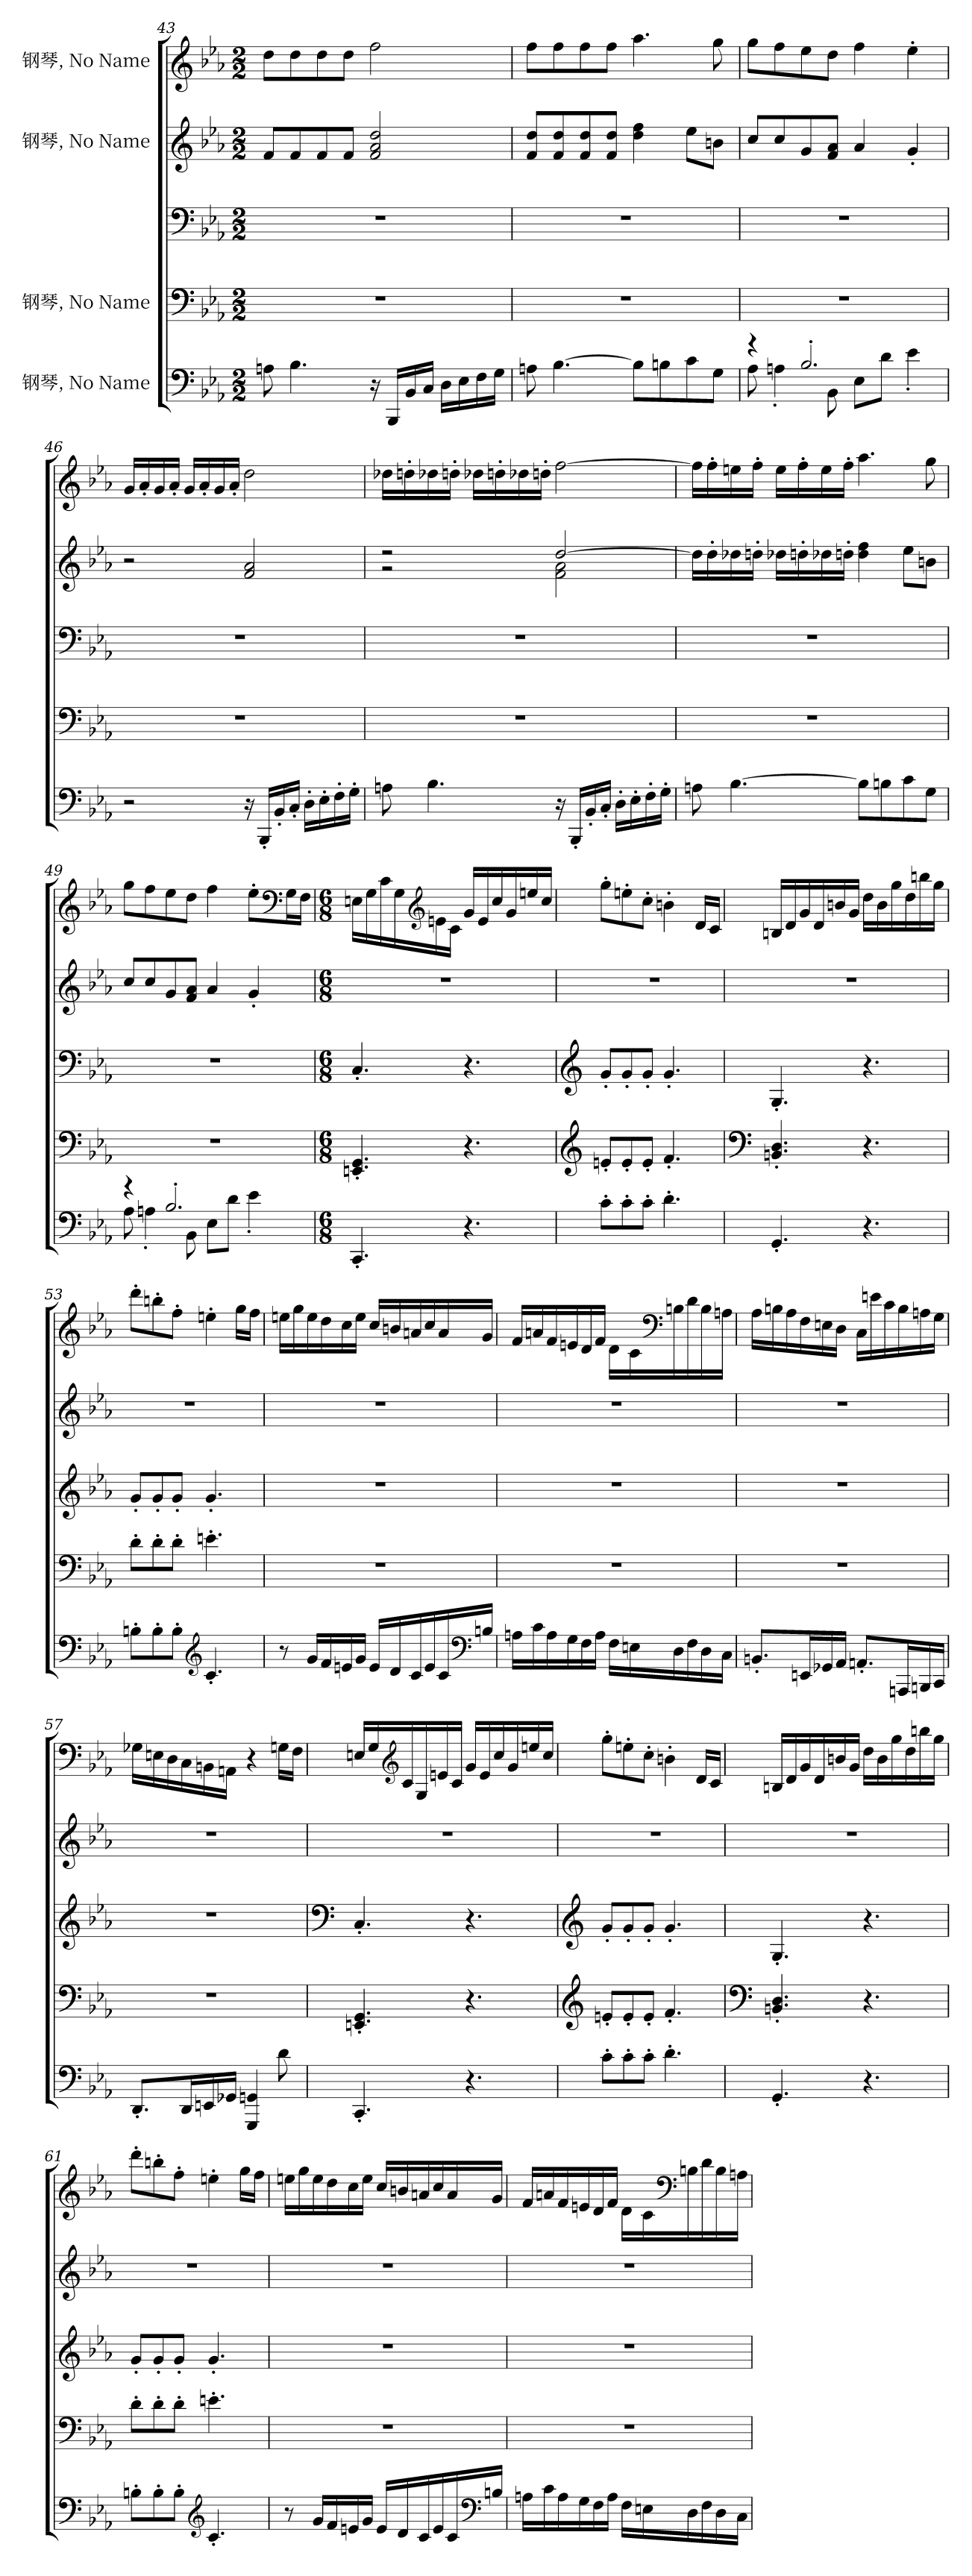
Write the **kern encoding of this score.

**kern	**kern	**kern	**kern	**kern
*part4	*part3	*part3	*part2	*part1
*staff5	*staff4	*staff3	*staff2	*staff1
*I"钢琴, No Name	*I"钢琴, No Name	*	*I"钢琴, No Name	*I"钢琴, No Name
*clefF4	*clefF4	*clefF4	*clefG2	*clefG2
*k[b-e-a-]	*k[b-e-a-]	*k[b-e-a-]	*k[b-e-a-]	*k[b-e-a-]
*M2/2	*M2/2	*M2/2	*M2/2	*M2/2
=43	=43	=43	=43	=43
8An\	1r	1r	8f/L	8dd\L
4.B-\	.	.	8f/	8dd\
.	.	.	8f/	8dd\
.	.	.	8f/J	8dd\J
*	*	*	*	*MM81
16r	.	.	2f/ 2a-/ 2dd/	2ff\
16BBB-/LL	.	.	.	.
16BB-/	.	.	.	.
16C/JJ	.	.	.	.
16D\LL	.	.	.	.
16E-\	.	.	.	.
16F\	.	.	.	.
16G\JJ	.	.	.	.
=44	=44	=44	=44	=44
8An\	1r	1r	8f/ 8dd/L	8ff\L
[4.B-\	.	.	8f/ 8dd/	8ff\
.	.	.	8f/ 8dd/	8ff\
.	.	.	8f/ 8dd/J	8ff\J
*	*	*	*	*MM81
8B-\L]	.	.	4dd\ 4ff\	4.aa-\
8Bn\	.	.	.	.
8c\	.	.	8ee-\L	.
8G\J	.	.	8bn\J	8gg\
=45	=45	=45	=45	=45
*^	*	*	*	*
4r	8A-\	1r	1r	8cc/L	8gg\L
.	4An'\	.	.	8cc/	8ff\
2.B-'/	.	.	.	8g/	8ee-\
.	8BB-\	.	.	8f/ 8a-/J	8dd\J
.	8E-\L	.	.	4a-/	4ff\
.	8d\J	.	.	.	.
.	4e-'\	.	.	4g'/	4ee-'\
*v	*v	*	*	*	*
!!LO:LB:g=z
=46	=46	=46	=46	=46
2r	1r	1r	2r	16g/LL
.	.	.	.	16a-'/
.	.	.	.	16g/
.	.	.	.	16a-'/JJ
.	.	.	.	16g/LL
.	.	.	.	16a-'/
.	.	.	.	16g/
.	.	.	.	16a-'/JJ
*	*	*	*	*MM82
16r	.	.	2f/ 2a-/	2dd\
16BBB-'/LL	.	.	.	.
16BB-'/	.	.	.	.
16C'/JJ	.	.	.	.
16D'\LL	.	.	.	.
16E-'\	.	.	.	.
16F'\	.	.	.	.
16G'\JJ	.	.	.	.
=47	=47	=47	=47	=47
*	*	*	*^	*
8An\	1r	1r	2r	2r	16dd-X\LL
.	.	.	.	.	16ddn'\
4.B-\	.	.	.	.	16dd-X\
.	.	.	.	.	16ddn'\JJ
.	.	.	.	.	16dd-X\LL
.	.	.	.	.	16ddn'\
.	.	.	.	.	16dd-X\
.	.	.	.	.	16ddn'\JJ
*	*	*	*	*	*MM82
16r	.	.	[2dd/	2f\ 2a-\	[2ff\
16BBB-'/LL	.	.	.	.	.
16BB-'/	.	.	.	.	.
16C'/JJ	.	.	.	.	.
16D'\LL	.	.	.	.	.
16E-'\	.	.	.	.	.
16F'\	.	.	.	.	.
16G'\JJ	.	.	.	.	.
*	*	*	*v	*v	*
!!LO:PB:g=z
=48	=48	=48	=48	=48
8An\	1r	1r	16dd\LL]	16ff\LL]
.	.	.	16dd'\	16ff'\
[4.B-\	.	.	16dd-X\	16een\
.	.	.	16ddn'\JJ	16ff'\JJ
.	.	.	16dd-X\LL	16ee\LL
.	.	.	16ddn'\	16ff'\
.	.	.	16dd-X\	16ee\
*	*	*	*	*MM80
.	.	.	16ddn'\JJ	16ff'\JJ
8B-\L]	.	.	4dd\ 4ff\	4.aa-\
8Bn\	.	.	.	.
8c\	.	.	8ee-\L	.
8G\J	.	.	8bn\J	8gg\
=49	=49	=49	=49	=49
*^	*	*	*	*
4r	8A-\	1r	1r	8cc/L	8gg\L
.	4An'\	.	.	8cc/	8ff\
2.B-'/	.	.	.	8g/	8ee-\
*	*	*	*	*	*MM76
.	8BB-\	.	.	8f/ 8a-/J	8dd\J
.	8E-\L	.	.	4a-/	4ff\
.	8d\J	.	.	.	.
.	4e-'\	.	.	4g'/	8ee-'\L
*	*	*	*	*	*clefF4
*	*	*	*	*	*MM143
.	.	.	.	.	16G\L
.	.	.	.	.	16F\JJ
*v	*v	*	*	*	*
!!LO:LB:g=z
=50	=50	=50	=50	=50
*M6/8	*M6/8	*M6/8	*M6/8	*M6/8
4.CC'/	4.EEn/' 4.GG/'	4.C'/	2.r	16En\LL
.	.	.	.	16G\
.	.	.	.	16c\
.	.	.	.	16G\
*	*	*	*	*clefG2
.	.	.	.	16en\
.	.	.	.	16c\JJ
4.r	4.r	4.r	.	16g/LL
.	.	.	.	16e/
.	.	.	.	16cc/
.	.	.	.	16g/
.	.	.	.	16een/
.	.	.	.	16cc/JJ
=51	=51	=51	=51	=51
*	*clefG2	*clefG2	*	*
8c'\L	8en'/L	8g'/L	2.r	8gg'\L
8c'\	8e'/	8g'/	.	8een'\
8c'\J	8e'/J	8g'/J	.	8cc'\J
4.d'\	4.f'/	4.g'/	.	4bn'\
*	*	*	*	*MM143
.	.	.	.	16d/LL
.	.	.	.	16c/JJ
=52	=52	=52	=52	=52
*	*clefF4	*	*	*
4.GG'/	4.BBn/' 4.D/'	4.G'/	2.r	16Bn/LL
.	.	.	.	16d/
.	.	.	.	16g/
.	.	.	.	16d/
.	.	.	.	16bn/
.	.	.	.	16g/JJ
4.r	4.r	4.r	.	16dd\LL
.	.	.	.	16b\
.	.	.	.	16gg\
.	.	.	.	16dd\
.	.	.	.	16bbn\
.	.	.	.	16gg\JJ
!!LO:PB:g=z
=53	=53	=53	=53	=53
8Bn'\L	8d'\L	8g'/L	2.r	8ddd'\L
8B'\	8d'\	8g'/	.	8bbn'\
8B'\J	8d'\J	8g'/J	.	8ff'\J
*clefG2	*	*	*	*
4.c'/	4.en'\	4.g'/	.	4een'\
*	*	*	*	*MM143
.	.	.	.	16gg\LL
.	.	.	.	16ff\JJ
=54	=54	=54	=54	=54
8r	2.r	2.r	2.r	16een\LL
.	.	.	.	16gg\
16g/LL	.	.	.	16ee\
16f/	.	.	.	16dd\
16en/	.	.	.	16cc\
16g/JJ	.	.	.	16ee\JJ
16e/LL	.	.	.	16cc/LL
16d/	.	.	.	16bn/
16c/	.	.	.	16an/
16e/	.	.	.	16cc/
16c/	.	.	.	16a/
*clefF4	*	*	*	*
16Bn/JJ	.	.	.	16g/JJ
!!LO:LB:g=z
=55	=55	=55	=55	=55
16An\LL	2.r	2.r	2.r	16f/LL
16c\	.	.	.	16an/
16A\	.	.	.	16f/
16G\	.	.	.	16en/
16F\	.	.	.	16d/
16A\JJ	.	.	.	16f/JJ
16F\LL	.	.	.	16d\LL
16En\	.	.	.	16c\
*	*	*	*	*clefF4
16D\	.	.	.	16Bn\
16F\	.	.	.	16d\
16D\	.	.	.	16B\
16C\JJ	.	.	.	16An\JJ
=56	=56	=56	=56	=56
8.BBn'/L	2.r	2.r	2.r	16A-\LL
.	.	.	.	16Bn\
.	.	.	.	16A-\
16EEn/L	.	.	.	16F\
16GG-X/	.	.	.	16En\
16AA-/JJ	.	.	.	16D\JJ
8.AAn'/L	.	.	.	16C\LL
.	.	.	.	16en\
.	.	.	.	16c\
16AAAn/L	.	.	.	16B\
16BBBn/	.	.	.	16An\
16CC/JJ	.	.	.	16G\JJ
!!LO:PB:g=z
=57	=57	=57	=57	=57
8.DD'/L	2.r	2.r	2.r	16G-X\LL
.	.	.	.	16En\
.	.	.	.	16D\
16DD/L	.	.	.	16C\
16EEn/	.	.	.	16BBn\
16GG-X/JJ	.	.	.	16AAn\JJ
4GGG/ 4GGn/	.	.	.	4r
*	*	*	*	*MM143
8d\	.	.	.	16Gn\LL
.	.	.	.	16F\JJ
=58	=58	=58	=58	=58
*	*	*clefF4	*	*
4.CC'/	4.EEn/' 4.GG/'	4.C'/	2.r	16En/LL
.	.	.	.	16G/
*	*	*	*	*clefG2
.	.	.	.	16c/
.	.	.	.	16G/
.	.	.	.	16en/
.	.	.	.	16c/JJ
4.r	4.r	4.r	.	16g/LL
.	.	.	.	16e/
.	.	.	.	16cc/
.	.	.	.	16g/
.	.	.	.	16een/
.	.	.	.	16cc/JJ
=59	=59	=59	=59	=59
*	*clefG2	*clefG2	*	*
8c'\L	8en'/L	8g'/L	2.r	8gg'\L
8c'\	8e'/	8g'/	.	8een'\
8c'\J	8e'/J	8g'/J	.	8cc'\J
4.d'\	4.f'/	4.g'/	.	4bn'\
*	*	*	*	*MM143
.	.	.	.	16d/LL
.	.	.	.	16c/JJ
!!LO:LB:g=z
=60	=60	=60	=60	=60
*	*clefF4	*	*	*
4.GG'/	4.BBn/' 4.D/'	4.G'/	2.r	16Bn/LL
.	.	.	.	16d/
.	.	.	.	16g/
.	.	.	.	16d/
.	.	.	.	16bn/
.	.	.	.	16g/JJ
4.r	4.r	4.r	.	16dd\LL
.	.	.	.	16b\
.	.	.	.	16gg\
.	.	.	.	16dd\
.	.	.	.	16bbn\
.	.	.	.	16gg\JJ
=61	=61	=61	=61	=61
8Bn'\L	8d'\L	8g'/L	2.r	8ddd'\L
8B'\	8d'\	8g'/	.	8bbn'\
8B'\J	8d'\J	8g'/J	.	8ff'\J
*clefG2	*	*	*	*
4.c'/	4.en'\	4.g'/	.	4een'\
*	*	*	*	*MM143
.	.	.	.	16gg\LL
.	.	.	.	16ff\JJ
=62	=62	=62	=62	=62
8r	2.r	2.r	2.r	16een\LL
.	.	.	.	16gg\
16g/LL	.	.	.	16ee\
16f/	.	.	.	16dd\
16en/	.	.	.	16cc\
16g/JJ	.	.	.	16ee\JJ
16e/LL	.	.	.	16cc/LL
16d/	.	.	.	16bn/
16c/	.	.	.	16an/
16e/	.	.	.	16cc/
16c/	.	.	.	16a/
*clefF4	*	*	*	*
16Bn/JJ	.	.	.	16g/JJ
!!LO:PB:g=z
=63	=63	=63	=63	=63
16An\LL	2.r	2.r	2.r	16f/LL
16c\	.	.	.	16an/
16A\	.	.	.	16f/
16G\	.	.	.	16en/
16F\	.	.	.	16d/
16A\JJ	.	.	.	16f/JJ
16F\LL	.	.	.	16d\LL
16En\	.	.	.	16c\
*	*	*	*	*clefF4
16D\	.	.	.	16Bn\
16F\	.	.	.	16d\
16D\	.	.	.	16B\
16C\JJ	.	.	.	16An\JJ
=	=	=	=	=
*-	*-	*-	*-	*-
